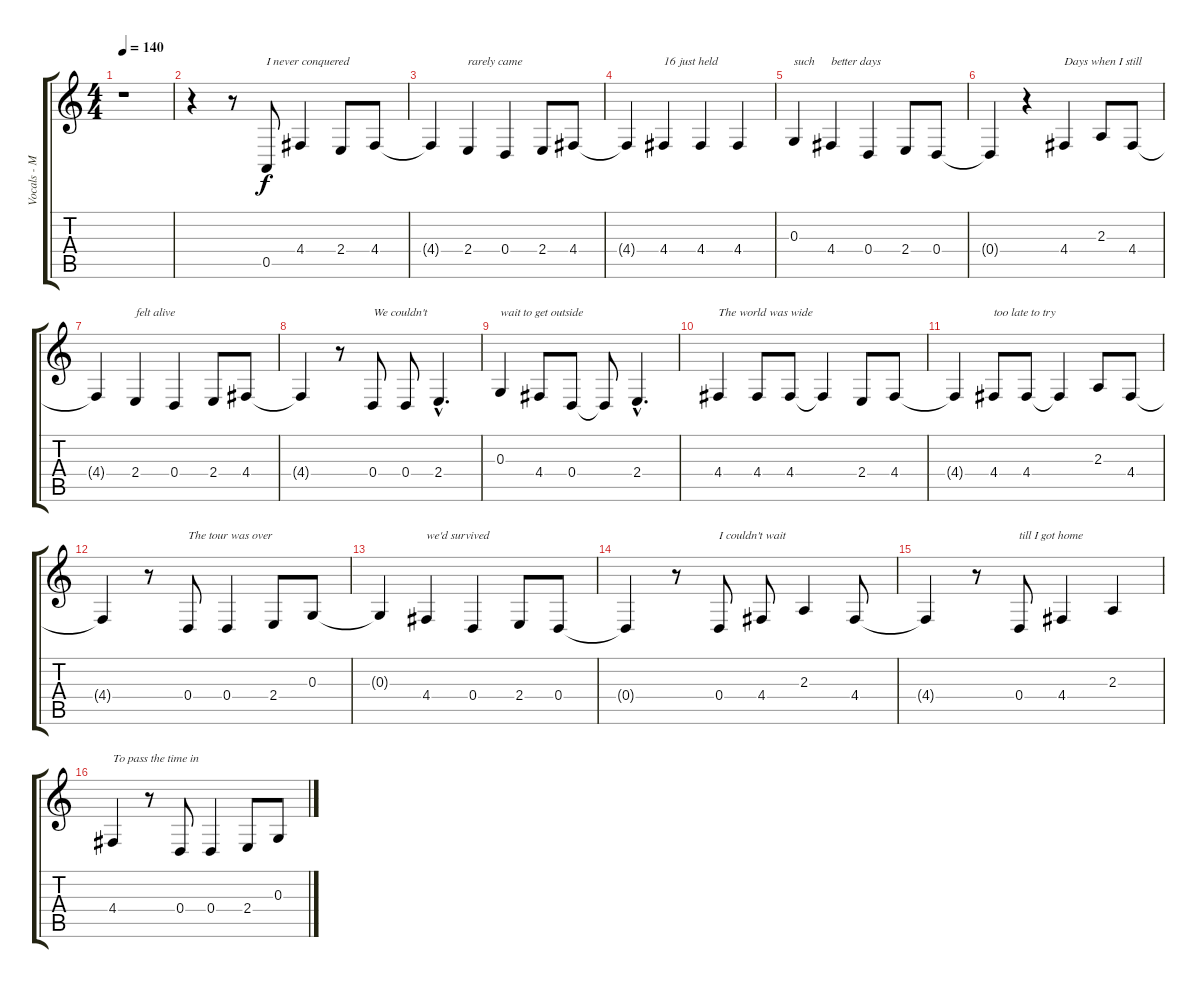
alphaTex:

\track ("Vocals - Mark " "Vocals - M") {instrument sopranosax}
\staff {score tabs}
\tuning (E4 B3 G3 D3 A2 E2) {hide}
\ts (4 4)
\tempo 140
\clef g2
\ks c
r.1{dy f} |
r.4 r.8 0.5.8{txt "I never conquered"} 4.4.4 2.4.8 4.4.8 |
4.4{t}.4 2.4.4{txt "rarely came"} 0.4.4 2.4.8 4.4.8 |
4.4{t}.4 4.4.4{txt "16 just held"} 4.4.4 4.4.4 |
0.3.4{txt "such"} 4.4.4{txt "better days"} 0.4.4 2.4.8 0.4.8 |
0.4{t}.4 r.4 4.4.4{txt "Days when I still"} 2.3.8 4.4.8 |
4.4{t}.4 2.4.4{txt "felt alive"} 0.4.4 2.4.8 4.4.8 |
4.4{t}.4 r.8 0.4.8{txt "We couldn't"} 0.4.8 2.4{hac}.4{d} |
0.3.4{txt "wait to get outside"} 4.4.8 0.4.8 0.4{t}.8 2.4{hac}.4{d} |
4.4.4{txt "The world was wide"} 4.4.8 4.4.8 4.4{t}.4 2.4.8 4.4.8 |
4.4{t}.4 4.4.8{txt "too late to try"} 4.4.8 4.4{t}.4 2.3.8 4.4.8 |
4.4{t}.4 r.8 0.4.8{txt "The tour was over"} 0.4.4 2.4.8 0.3.8 |
0.3{t}.4 4.4.4{txt "we'd survived"} 0.4.4 2.4.8 0.4.8 |
0.4{t}.4 r.8 0.4.8{txt "I couldn't wait"} 4.4.8 2.3.4 4.4.8 |
4.4{t}.4 r.8 0.4.8{txt "till I got home"} 4.4.4 2.3.4 |
4.4.4{txt "To pass the time in"} r.8 0.4.8 0.4.4 2.4.8 0.3.8
